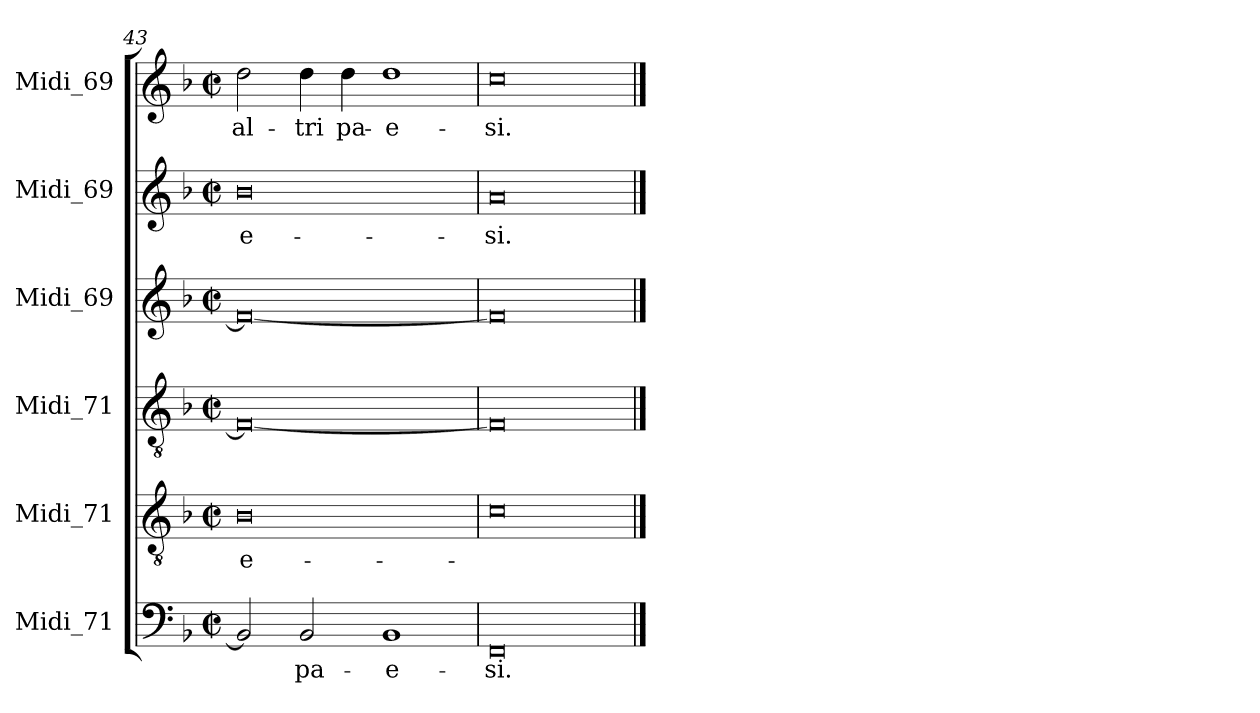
**kern	**text	**kern	**text	**kern	**kern	**kern	**text	**kern	**text
*part6	*part6	*part5	*part5	*part4	*part3	*part2	*part2	*part1	*part1
*staff6	*staff6	*staff5	*staff5	*staff4	*staff3	*staff2	*staff2	*staff1	*staff1
*I"Midi_71	*	*I"Midi_71	*	*I"Midi_71	*I"Midi_69	*I"Midi_69	*	*I"Midi_69	*
*clefF4	*	*clefGv2	*	*clefGv2	*clefG2	*clefG2	*	*clefG2	*
*k[b-]	*	*k[b-]	*	*k[b-]	*k[b-]	*k[b-]	*	*k[b-]	*
*F:	*	*F:	*	*F:	*F:	*F:	*	*F:	*
*M4/2	*	*M4/2	*	*M4/2	*M4/2	*M4/2	*	*M4/2	*
*met(c|)	*	*met(c|)	*	*met(c|)	*met(c|)	*met(c|)	*	*met(c|)	*
=43	=43	=43	=43	=43	=43	=43	=43	=43	=43
!	!	!	!LO:LY:b	!	!	!	!LO:LY:b	!	!LO:LY:b
2BB-]	.	0B-	-e-	0F_	0f_	0b-	-e-	2dd	al-
!	!LO:LY:b	!	!	!	!	!	!	!	!LO:LY:b
2BB-	pa-	.	.	.	.	.	.	4dd	-tri
!	!	!	!	!	!	!	!	!	!LO:LY:b
.	.	.	.	.	.	.	.	4dd	pa-
!	!LO:LY:b	!	!	!	!	!	!	!	!LO:LY:b
1BB-	-e-	.	.	.	.	.	.	1dd	-e-
=44	=44	=44	=44	=44	=44	=44	=44	=44	=44
!	!LO:LY:b	!	!	!	!	!	!LO:LY:b	!	!LO:LY:b
0FF	-si.	0c	.	0F]	0f]	0a	-si.	0cc	-si.
==	==	==	==	==	==	==	==	==	==
*-	*-	*-	*-	*-	*-	*-	*-	*-	*-
